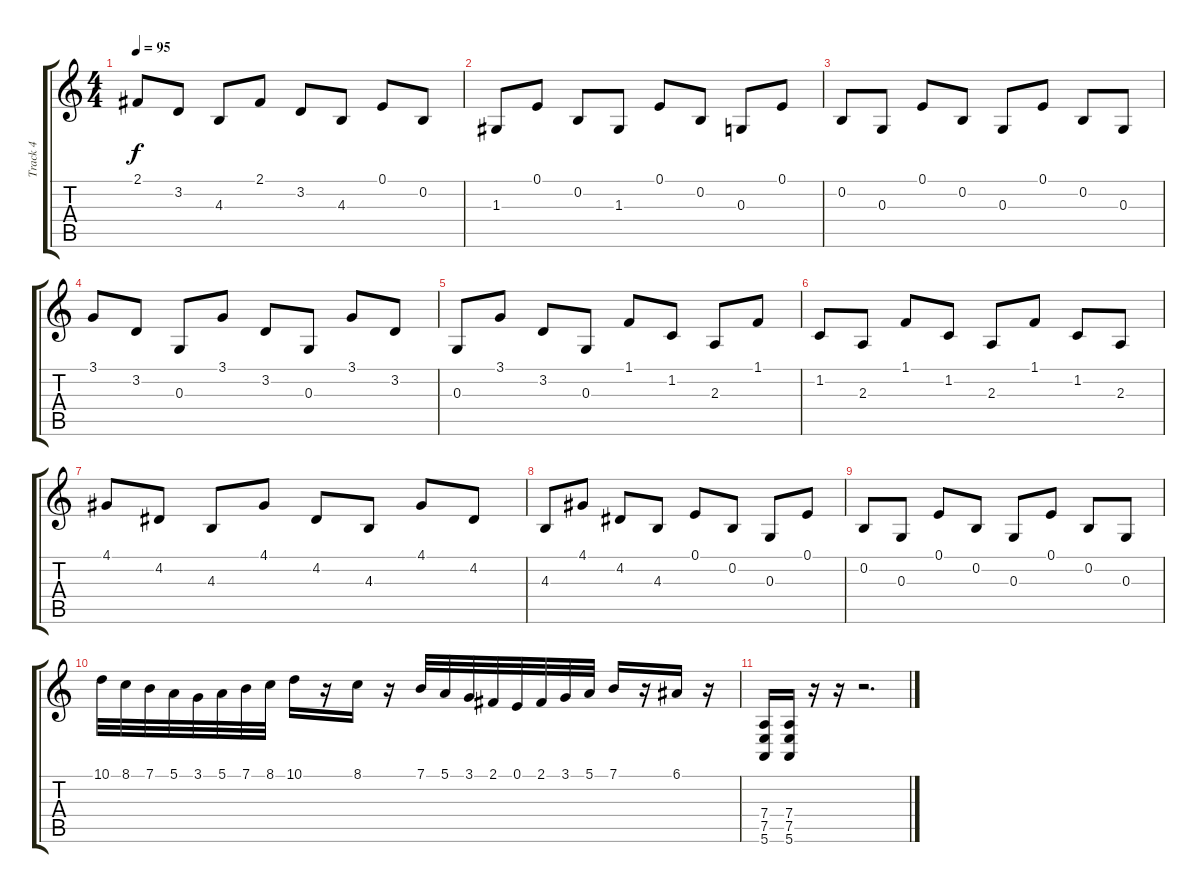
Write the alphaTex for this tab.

\track ("Track 4" "Track 4") {instrument acousticgrandpiano}
\staff {score tabs}
\tuning (E4 B3 G3 D3 A2 E2) {hide}
\ts (4 4)
\tempo 95
\clef g2
\ks c
2.1.8{dy f} 3.2.8 4.3.8 2.1.8 3.2.8 4.3.8 0.1.8 0.2.8 |
1.3.8 0.1.8 0.2.8 1.3.8 0.1.8 0.2.8 0.3.8 0.1.8 |
0.2.8 0.3.8 0.1.8 0.2.8 0.3.8 0.1.8 0.2.8 0.3.8 |
3.1.8 3.2.8 0.3.8 3.1.8 3.2.8 0.3.8 3.1.8 3.2.8 |
0.3.8 3.1.8 3.2.8 0.3.8 1.1.8 1.2.8 2.3.8 1.1.8 |
1.2.8 2.3.8 1.1.8 1.2.8 2.3.8 1.1.8 1.2.8 2.3.8 |
4.1.8 4.2.8 4.3.8 4.1.8 4.2.8 4.3.8 4.1.8 4.2.8 |
4.3.8 4.1.8 4.2.8 4.3.8 0.1.8 0.2.8 0.3.8 0.1.8 |
0.2.8 0.3.8 0.1.8 0.2.8 0.3.8 0.1.8 0.2.8 0.3.8 |
10.1.32 8.1.32 7.1.32 5.1.32 3.1.32 5.1.32 7.1.32 8.1.32 10.1.16 r.16 8.1.16 r.16 7.1.32 5.1.32 3.1.32 2.1.32 0.1.32 2.1.32 3.1.32 5.1.32 7.1.16 r.16 6.1.16 r.16 |
(7.4 7.5 5.6).16 (7.4 7.5 5.6).16 r.16 r.16 r.2{d}
